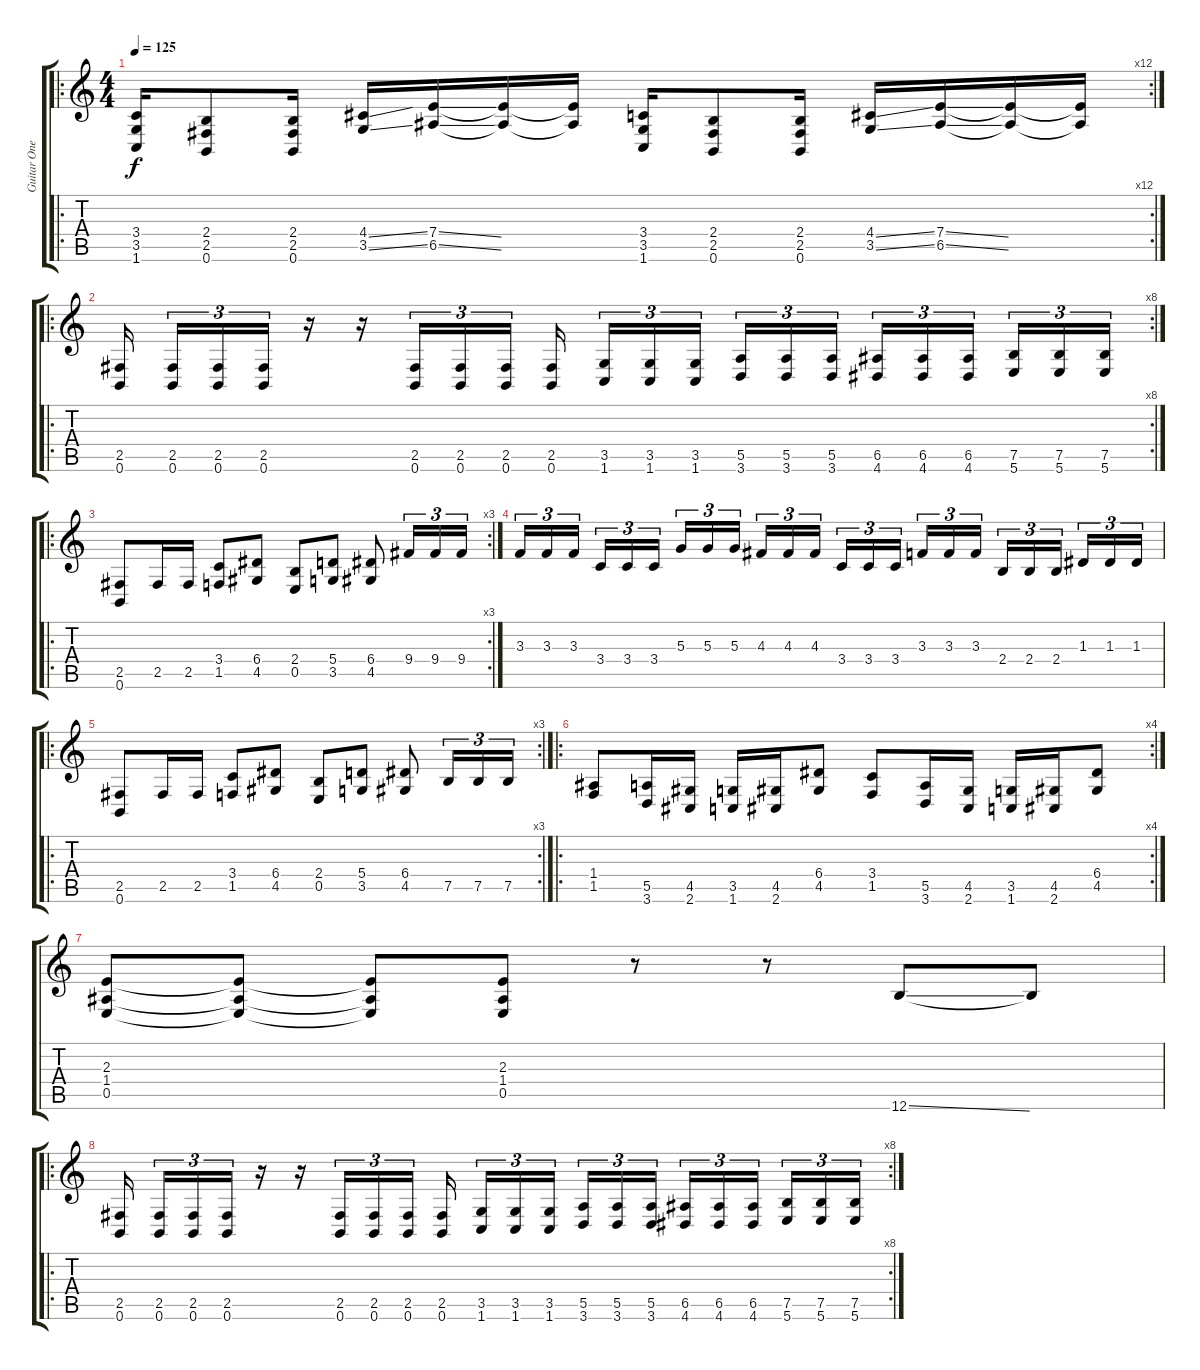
\track ("Guitar One" "Guitar One") {instrument distortionguitar}
\staff {score tabs}
\tuning (B3 Gb3 D3 A2 E2 B1) {hide}
\ro
\rc 12
\ts (4 4)
\tempo 125
\clef g2
\ks c
(3.4 3.5 1.6).16{dy f} (2.4 2.5 0.6).8 (2.4 2.5 0.6).16 (4.4{ss} 3.5{ss}).16 (7.4{ss} 6.5{ss}).16 (7.4{t} 6.5{t}).16 (7.4{t} 6.5{t}).16 (3.4 3.5 1.6).16 (2.4 2.5 0.6).8 (2.4 2.5 0.6).16 (4.4{ss} 3.5{ss}).16 (7.4{ss} 6.5{ss}).16 (7.4{t} 6.5{t}).16 (7.4{t} 6.5{t}).16 |
\ro
\rc 8
(2.5 0.6).16 (2.5 0.6).16{tu (3 2)} (2.5 0.6).16{tu (3 2)} (2.5 0.6).16{tu (3 2)} r.16 r.16 (2.5 0.6).16{tu (3 2)} (2.5 0.6).16{tu (3 2)} (2.5 0.6).16{tu (3 2)} (2.5 0.6).16 (3.5 1.6).16{tu (3 2)} (3.5 1.6).16{tu (3 2)} (3.5 1.6).16{tu (3 2)} (5.5 3.6).16{tu (3 2)} (5.5 3.6).16{tu (3 2)} (5.5 3.6).16{tu (3 2)} (6.5 4.6).16{tu (3 2)} (6.5 4.6).16{tu (3 2)} (6.5 4.6).16{tu (3 2)} (7.5 5.6).16{tu (3 2)} (7.5 5.6).16{tu (3 2)} (7.5 5.6).16{tu (3 2)} |
\ro
\rc 3
(2.5 0.6).8 2.5.16 2.5.16 (3.4 1.5).8 (6.4 4.5).8 (2.4 0.5).8 (5.4 3.5).8 (6.4 4.5).8 9.4.16{tu (3 2)} 9.4.16{tu (3 2)} 9.4.16{tu (3 2)} |
3.3.16{tu (3 2)} 3.3.16{tu (3 2)} 3.3.16{tu (3 2)} 3.4.16{tu (3 2)} 3.4.16{tu (3 2)} 3.4.16{tu (3 2)} 5.3.16{tu (3 2)} 5.3.16{tu (3 2)} 5.3.16{tu (3 2)} 4.3.16{tu (3 2)} 4.3.16{tu (3 2)} 4.3.16{tu (3 2)} 3.4.16{tu (3 2)} 3.4.16{tu (3 2)} 3.4.16{tu (3 2)} 3.3.16{tu (3 2)} 3.3.16{tu (3 2)} 3.3.16{tu (3 2)} 2.4.16{tu (3 2)} 2.4.16{tu (3 2)} 2.4.16{tu (3 2)} 1.3.16{tu (3 2)} 1.3.16{tu (3 2)} 1.3.16{tu (3 2)} |
\ro
\rc 3
(2.5 0.6).8 2.5.16 2.5.16 (3.4 1.5).8 (6.4 4.5).8 (2.4 0.5).8 (5.4 3.5).8 (6.4 4.5).8 7.5.16{tu (3 2)} 7.5.16{tu (3 2)} 7.5.16{tu (3 2)} |
\ro
\rc 4
(1.4 1.5).8 (5.5 3.6).16 (4.5 2.6).16 (3.5 1.6).16 (4.5 2.6).16 (6.4 4.5).8 (3.4 1.5).8 (5.5 3.6).16 (4.5 2.6).16 (3.5 1.6).16 (4.5 2.6).16 (6.4 4.5).8 |
(2.3 1.4 0.5).8 (2.3{t} 1.4{t} 0.5{t}).8 (2.3{t} 1.4{t} 0.5{t}).8 (2.3 1.4 0.5).8 r.8 r.8 12.6{ss}.8 12.6{t}.8 |
\ro
\rc 8
(2.5 0.6).16 (2.5 0.6).16{tu (3 2)} (2.5 0.6).16{tu (3 2)} (2.5 0.6).16{tu (3 2)} r.16 r.16 (2.5 0.6).16{tu (3 2)} (2.5 0.6).16{tu (3 2)} (2.5 0.6).16{tu (3 2)} (2.5 0.6).16 (3.5 1.6).16{tu (3 2)} (3.5 1.6).16{tu (3 2)} (3.5 1.6).16{tu (3 2)} (5.5 3.6).16{tu (3 2)} (5.5 3.6).16{tu (3 2)} (5.5 3.6).16{tu (3 2)} (6.5 4.6).16{tu (3 2)} (6.5 4.6).16{tu (3 2)} (6.5 4.6).16{tu (3 2)} (7.5 5.6).16{tu (3 2)} (7.5 5.6).16{tu (3 2)} (7.5 5.6).16{tu (3 2)}
